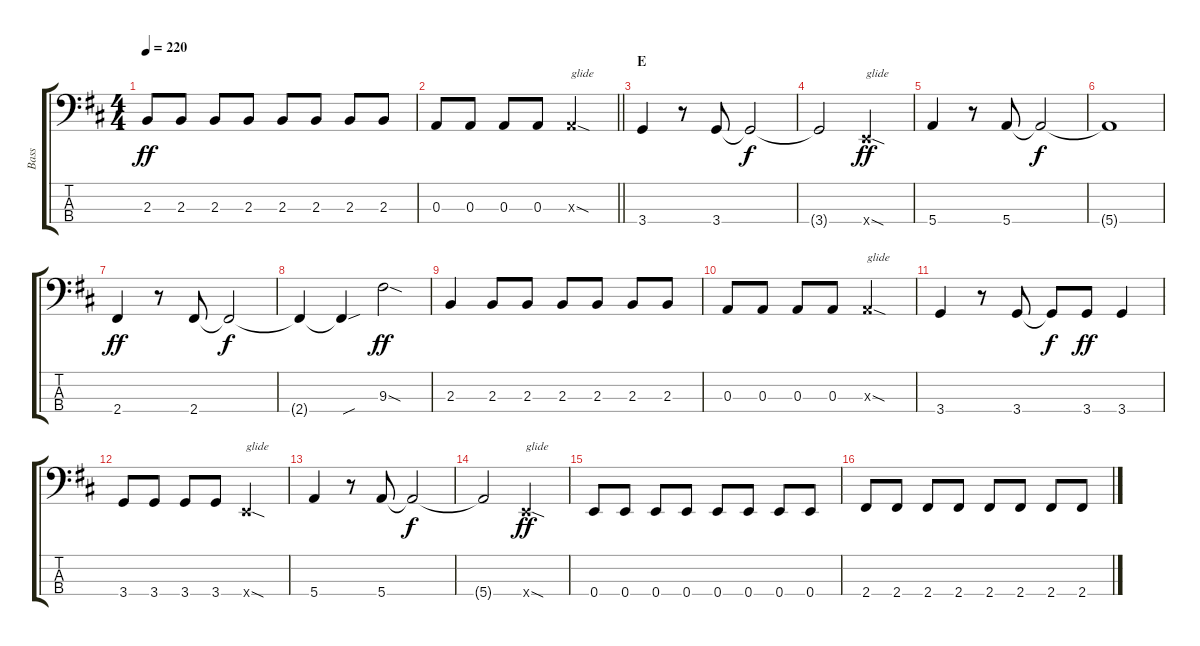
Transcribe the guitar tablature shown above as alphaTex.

\track ("Bass" "Bass") {instrument electricbasspick}
\staff {score tabs}
\tuning (G2 D2 A1 E1) {hide}
\ts (4 4)
\tempo 220
\clef f4
\ks d
2.3.8{dy ff} 2.3.8 2.3.8 2.3.8 2.3.8 2.3.8 2.3.8 2.3.8 |
\barLineRight lightlight
0.3.8 0.3.8 0.3.8 0.3.8 0.3{sod x}.2{txt "glide"} |
\section ("" "E")
3.4.4 r.8 3.4.8 3.4{t}.2{dy f} |
3.4{t}.2 0.4{sod x}.2{txt "glide" dy ff} |
5.4.4 r.8 5.4.8 5.4{t}.2{dy f} |
5.4{t}.1 |
2.4.4{dy ff} r.8 2.4.8 2.4{t}.2{dy f} |
2.4{t}.4 2.4{sou t}.4 9.3{sod}.2{dy ff} |
2.3.4 2.3.8 2.3.8 2.3.8 2.3.8 2.3.8 2.3.8 |
0.3.8 0.3.8 0.3.8 0.3.8 0.3{sod x}.2{txt "glide"} |
3.4.4 r.8 3.4.8 3.4{t}.8{dy f} 3.4.8{dy ff} 3.4.4 |
3.4.8 3.4.8 3.4.8 3.4.8 0.4{sod x}.2{txt "glide"} |
5.4.4 r.8 5.4.8 5.4{t}.2{dy f} |
5.4{t}.2 0.4{sod x}.2{txt "glide" dy ff} |
0.4.8 0.4.8 0.4.8 0.4.8 0.4.8 0.4.8 0.4.8 0.4.8 |
2.4.8 2.4.8 2.4.8 2.4.8 2.4.8 2.4.8 2.4.8 2.4.8
